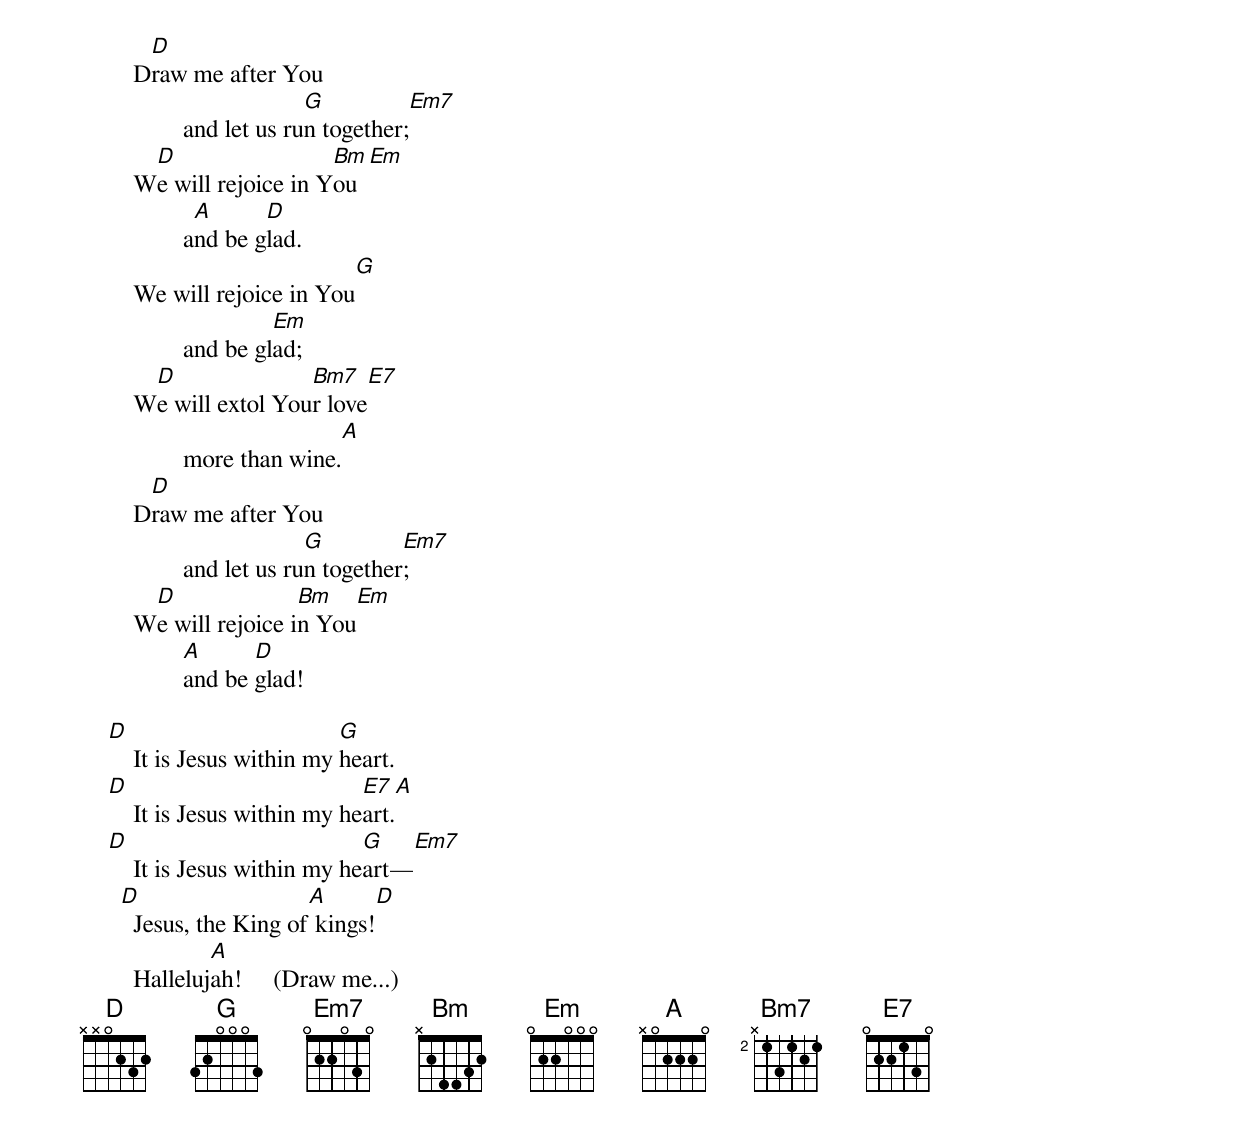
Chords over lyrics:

         D
	Draw me after You
                             G          Em7
		and let us run together;
         D                  Bm         Em
	We will rejoice in You
                 A      D
		and be glad.
                                             G
	We will rejoice in You
                         Em
		and be glad;
         D               Bm7           E7
	We will extol Your love
                                A
		more than wine.
         D
	Draw me after You
                             G         Em7
		and let us run together;
         D               Bm          Em
	We will rejoice in You
                A      D
		and be glad!

    D                         G
	It is Jesus within my heart.
    D                           E7           A
	It is Jesus within my heart.
    D                           G           Em7
	It is Jesus within my heart—
      D                   A              D
	Jesus, the King of kings!
                A
	Hallelujah!     (Draw me...)
